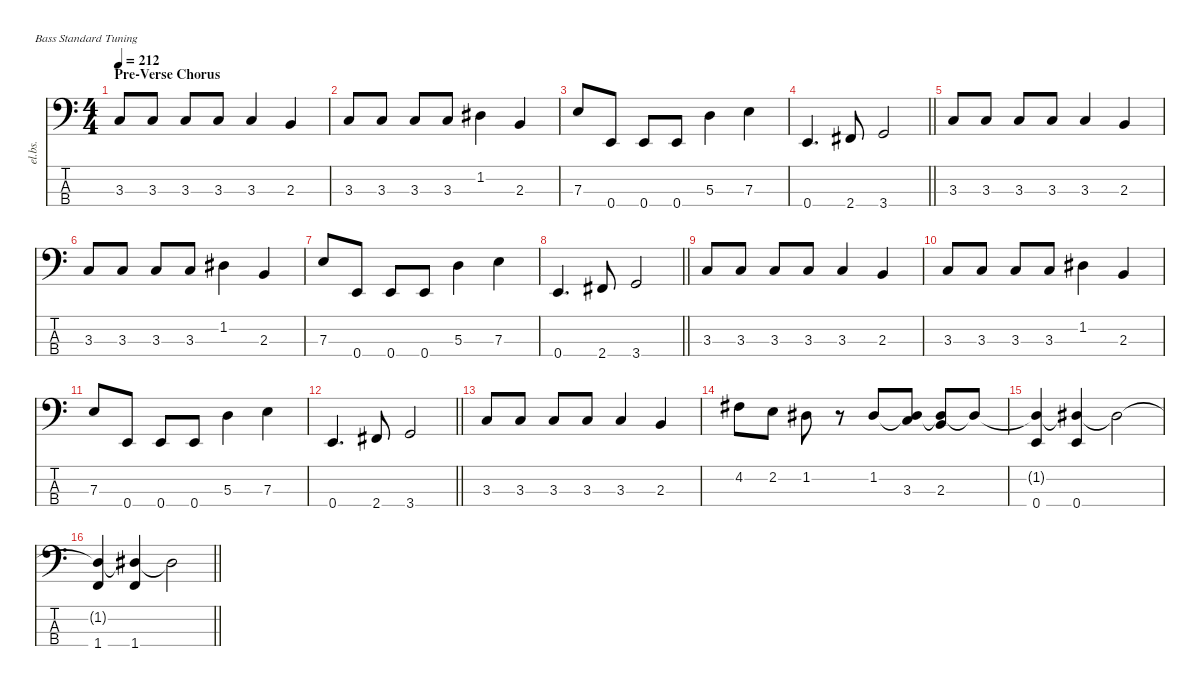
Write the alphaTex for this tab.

\defaultSystemsLayout 4
\hideDynamics
\bracketExtendMode nobrackets
\track ("Cliff Burton" "el.bs.") {mute instrument electricbassfinger}
\staff {score tabs}
\tuning (G2 D2 A1 E1)
\ts (4 4)
\section ("" "Pre-Verse Chorus")
\tempo 212
\clef f4
\ks c
3.3.8{dy fff} 3.3.8 3.3.8 3.3.8 3.3.4 2.3.4 |
3.3.8 3.3.8 3.3.8 3.3.8 1.2{acc #}.4 2.3.4 |
7.3.8 0.4.8 0.4.8 0.4.8 5.3.4 7.3.4 |
\barLineRight lightlight
0.4.4{d} 2.4{acc #}.8 3.4.2 |
3.3.8 3.3.8 3.3.8 3.3.8 3.3.4 2.3.4 |
3.3.8 3.3.8 3.3.8 3.3.8 1.2{acc #}.4 2.3.4 |
7.3.8 0.4.8 0.4.8 0.4.8 5.3.4 7.3.4 |
\barLineRight lightlight
0.4.4{d} 2.4{acc #}.8 3.4.2 |
3.3.8 3.3.8 3.3.8 3.3.8 3.3.4 2.3.4 |
3.3.8 3.3.8 3.3.8 3.3.8 1.2{acc #}.4 2.3.4 |
7.3.8 0.4.8 0.4.8 0.4.8 5.3.4 7.3.4 |
\barLineRight lightlight
0.4.4{d} 2.4{acc #}.8 3.4.2 |
3.3.8 3.3.8 3.3.8 3.3.8 3.3.4 2.3.4 |
4.2{acc #}.8 2.2.8 1.2{acc #}.8 r.8 1.2{acc #}.8 (3.3 1.2{t acc #}).8 (2.3 1.2{t acc #}).8 1.2{t acc #}.8{dy mf} |
(0.4 1.2{t acc #}).4{dy fff} (0.4 1.2{t acc #}).4 1.2{t acc #}.2{dy mf} |
\barLineRight lightlight
(1.4 1.2{t acc #}).4{dy fff} (1.4 1.2{t acc #}).4 1.2{t acc #}.2{dy mf}
